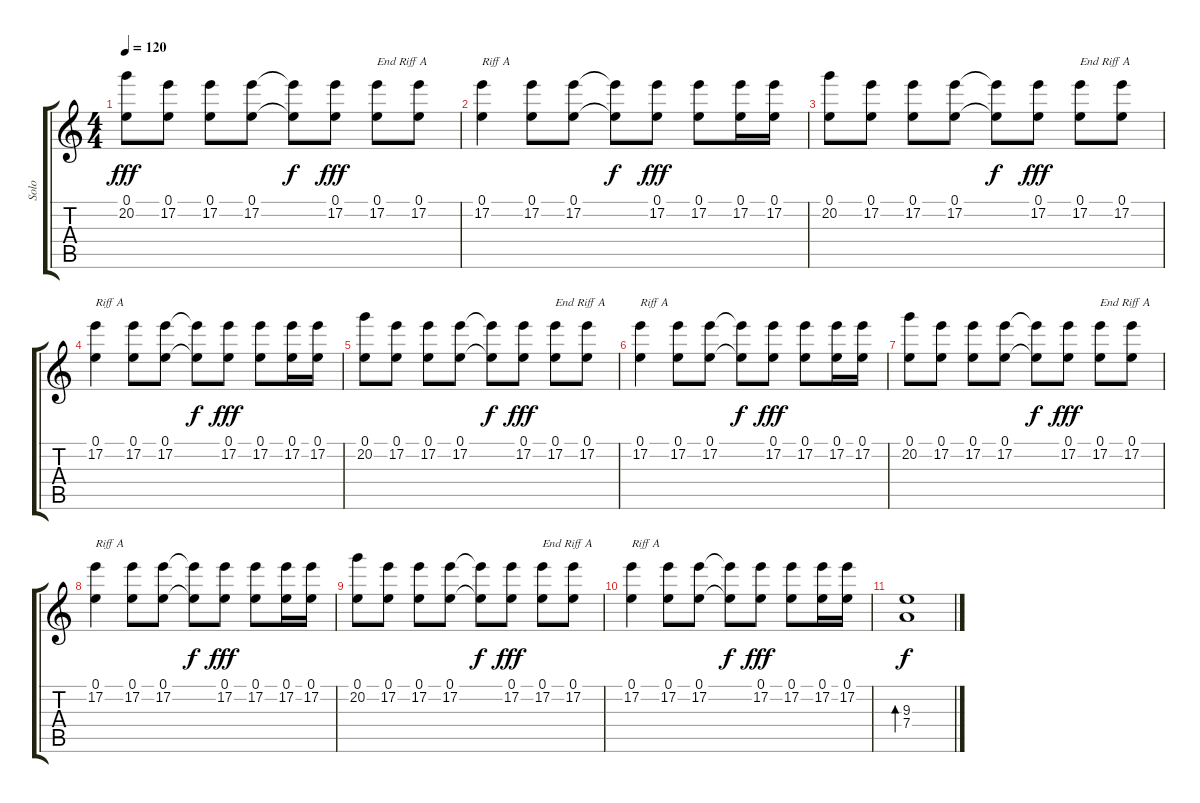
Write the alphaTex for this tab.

\track ("Solo" "Solo") {instrument overdrivenguitar}
\staff {score tabs}
\tuning (E4 B3 G3 D3 A2 E2) {hide}
\ts (4 4)
\tempo 120
\clef g2
\ks c
(0.1 20.2).8{dy fff} (0.1 17.2).8 (0.1 17.2).8 (0.1 17.2).8 (0.1{t} 17.2{t}).8{dy f} (0.1 17.2).8{dy fff} (0.1 17.2).8{txt "End Riff A"} (0.1 17.2).8 |
(0.1 17.2).4{txt "Riff A" volume 10} (0.1 17.2).8 (0.1 17.2).8 (0.1{t} 17.2{t}).8{dy f} (0.1 17.2).8{dy fff} (0.1 17.2).8 (0.1 17.2).16 (0.1 17.2).16 |
(0.1 20.2).8 (0.1 17.2).8 (0.1 17.2).8 (0.1 17.2).8 (0.1{t} 17.2{t}).8{dy f} (0.1 17.2).8{dy fff} (0.1 17.2).8{txt "End Riff A"} (0.1 17.2).8 |
(0.1 17.2).4{txt "Riff A" volume 13} (0.1 17.2).8 (0.1 17.2).8 (0.1{t} 17.2{t}).8{dy f} (0.1 17.2).8{dy fff} (0.1 17.2).8 (0.1 17.2).16 (0.1 17.2).16 |
(0.1 20.2).8 (0.1 17.2).8 (0.1 17.2).8 (0.1 17.2).8 (0.1{t} 17.2{t}).8{dy f} (0.1 17.2).8{dy fff} (0.1 17.2).8{txt "End Riff A"} (0.1 17.2).8 |
(0.1 17.2).4{txt "Riff A" volume 16} (0.1 17.2).8 (0.1 17.2).8 (0.1{t} 17.2{t}).8{dy f} (0.1 17.2).8{dy fff} (0.1 17.2).8 (0.1 17.2).16 (0.1 17.2).16 |
(0.1 20.2).8 (0.1 17.2).8 (0.1 17.2).8 (0.1 17.2).8 (0.1{t} 17.2{t}).8{dy f} (0.1 17.2).8{dy fff} (0.1 17.2).8{txt "End Riff A"} (0.1 17.2).8 |
(0.1 17.2).4{txt "Riff A"} (0.1 17.2).8 (0.1 17.2).8 (0.1{t} 17.2{t}).8{dy f} (0.1 17.2).8{dy fff} (0.1 17.2).8 (0.1 17.2).16 (0.1 17.2).16 |
(0.1 20.2).8 (0.1 17.2).8 (0.1 17.2).8 (0.1 17.2).8 (0.1{t} 17.2{t}).8{dy f} (0.1 17.2).8{dy fff} (0.1 17.2).8{txt "End Riff A"} (0.1 17.2).8 |
(0.1 17.2).4{txt "Riff A"} (0.1 17.2).8 (0.1 17.2).8 (0.1{t} 17.2{t}).8{dy f} (0.1 17.2).8{dy fff} (0.1 17.2).8 (0.1 17.2).16 (0.1 17.2).16 |
(9.3 7.4).1{bd 30 dy f}
